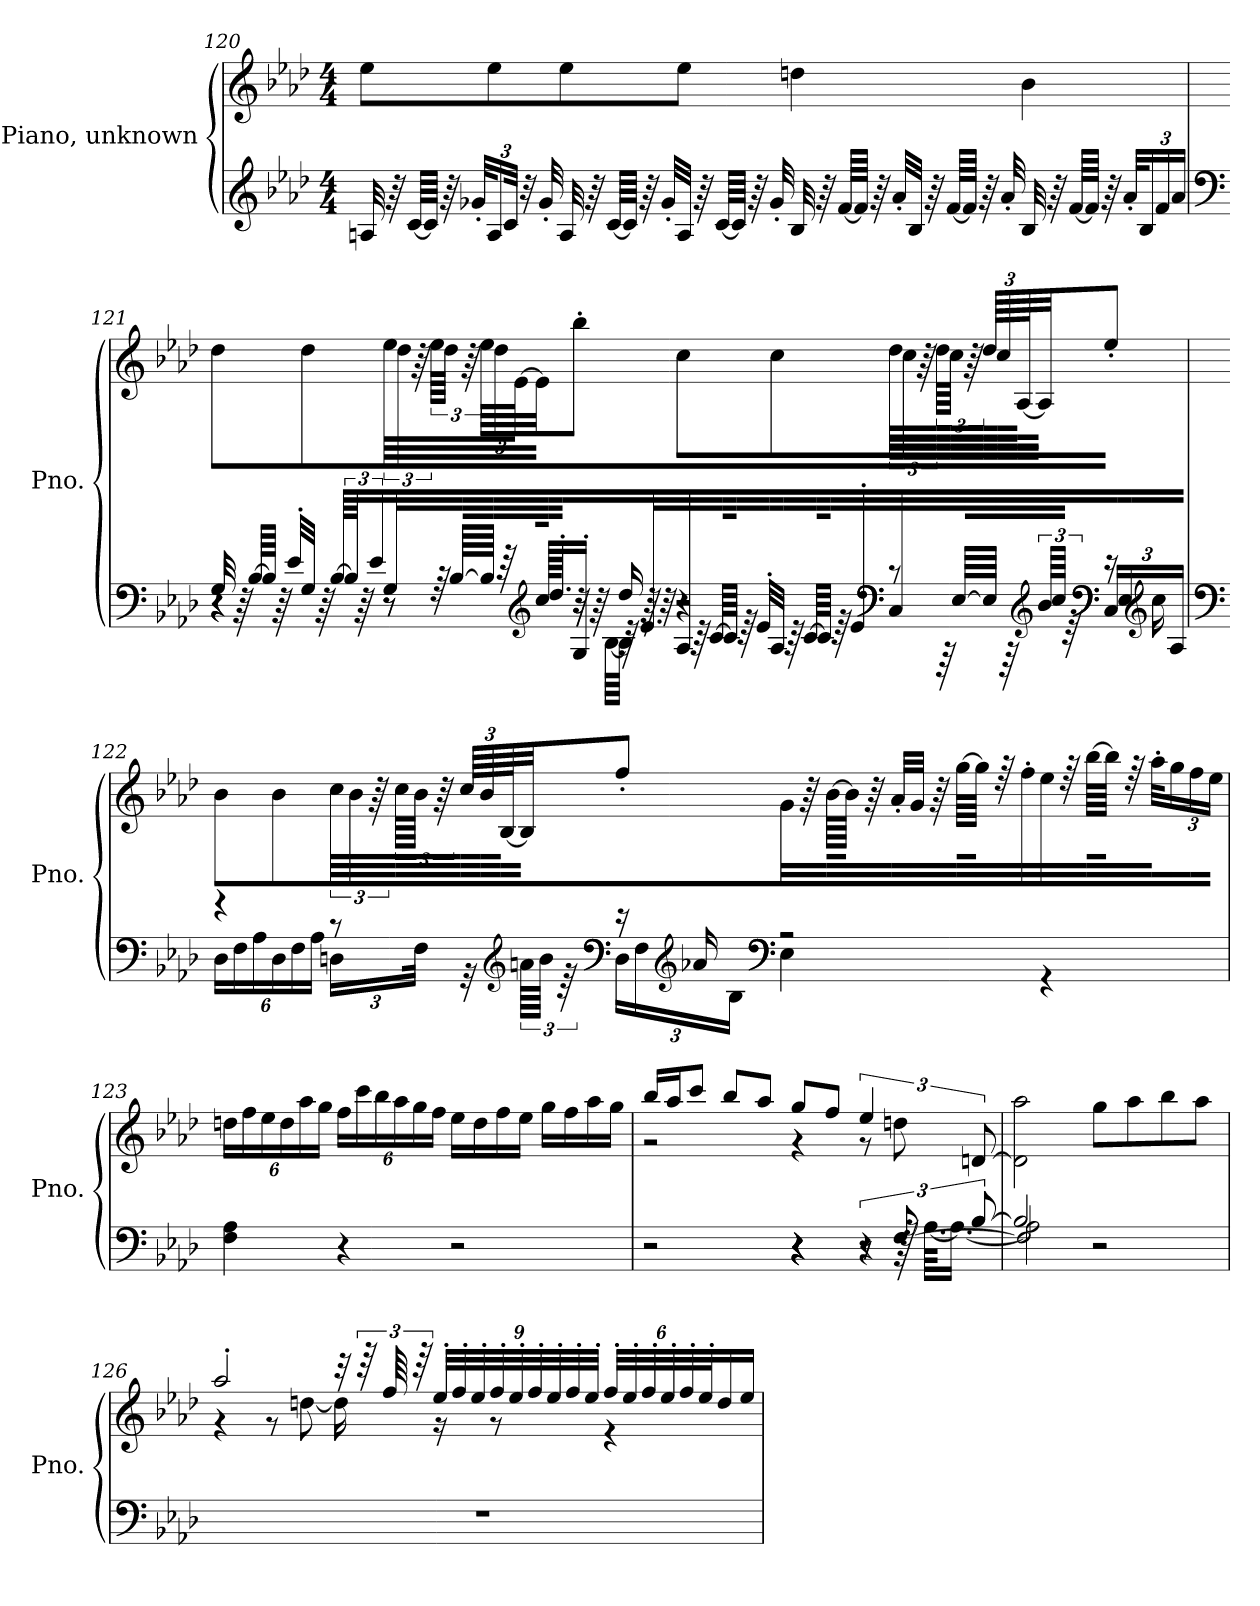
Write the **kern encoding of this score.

**kern	**kern
*part1	*part1
*staff2	*staff1
*I"Piano, unknown	*
*I'Pno.	*
!!LO:PB:g=z
*clefG2	*clefG2
*k[b-e-a-d-]	*k[b-e-a-d-]
*M4/4	*M4/4
=120	=120
32An/	8ee-\L
64r	.
[64c/LLLL	.
64c/JJJJ]	.
64r	.
32g-X'/KLL	.
*Xbrackettup	*
24A/	8ee-\
48c/JJk	.
32r	.
32g-'/	.
32A/	8ee-\
64r	.
[64c/LLLL	.
64c/JJJJ]	.
64r	.
32g-'/LLL	.
32A/JJJ	8ee-\J
64r	.
[64c/LLLL	.
64c/JJJJ]	.
64r	.
32g-'/	.
32B-/	4ddn\
64r	.
[64f/LLLL	.
64f/JJJJ]	.
64r	.
32a-'/LLL	.
32B-/JJJ	.
64r	.
[64f/LLLL	.
64f/JJJJ]	.
64r	.
32a-'/	.
32B-/	4b-\
64r	.
[64f/LLLL	.
64f/JJJJ]	.
64r	.
32a-'/KLL	.
24B-/	.
24f/	.
24a-/JJ	.
!!LO:LB:g=z
=121	=121
*clefF4	*
*^	*
*	*^	*
4r	4r	32G/	8dd-\L
.	.	64r	.
.	.	[64B-/LLLL	.
.	.	64B-/JJJJ]	.
.	.	64r	.
.	.	32e-'/LLL	.
.	.	32G/JJJ	8dd-\
.	.	64r	.
.	.	[64B-/LLLL	.
*	*	*brackettup	*
.	.	96B-/JJJJ]	.
.	.	96r	.
.	.	24e-/	.
8r	8r	32G/	96ee-\LLL
.	.	.	96dd-\JJJJ
.	.	.	96r
.	.	64r	96ee-\LLLL
.	.	.	96dd-\JJJJ
.	.	[64B-/LLLL	.
.	.	.	96r
*	*	*	*Xbrackettup
.	.	64B-/JJJJ]	96ee-\LLLL
.	.	.	96dd-\
.	.	64r	.
.	.	.	[96e-\J
*clefG2	*	*	*
.	.	128cc/KLLLL	32e-\JJ]
.	.	64.dd-'/JJ	.
16r	32r	16G'/JJ	8bb-'\J
.	64r	.	.
.	[64B-\LLLL	.	.
16dd-/	64B-\JJJJ]	64r	.
.	64r	32.e-/	.
.	32r	.	.
2r	4r	32A-/	8cc\L
.	.	64r	.
.	.	[64c/LLLL	.
.	.	64c/JJJJ]	.
.	.	64r	.
.	.	32e-'/LLL	.
.	.	32A-/JJJ	8cc\
.	.	64r	.
.	.	[64c/LLLL	.
.	.	64c/JJJJ]	.
.	.	64r	.
.	.	32e-'/	.
*clefF4	*	*	*
*	*	*	*brackettup
.	8r	32C/	96dd-\LLL
.	.	.	96cc\JJJJ
.	.	.	96r
.	.	64r	96dd-\LLLL
.	.	.	96cc\JJJJ
.	.	[64E-/LLLL	.
.	.	.	96r
*	*	*	*Xbrackettup
.	.	64E-/JJJJ]	96dd-/LLLL
.	.	.	96cc/
.	.	64r	.
.	.	.	[96A-/J
*clefG2	*	*	*
.	.	96b-/LLLL	32A-/JJ]
.	.	96cc/JJJJ	.
.	.	96r	.
*clefF4	*	*	*
*	*	*Xbrackettup	*
.	16r	24C/LL	8ee-'/J
.	.	24E-/	.
*clefG2	*	*	*
.	16cc\	.	.
.	.	24A-/JJ	.
*v	*v	*v	*
!!LO:LB:g=z
=122	=122
*clefF4	*
*^	*
4r	24D-\LL	8b-\L
.	24F\	.
.	24A-\	.
.	24D-\	8b-\
.	24F\	.
.	24A-\JJ	.
*	*	*brackettup
8r	24Dn\LL	96cc\LLL
.	.	96b-\JJJJ
.	.	96r
.	.	96cc\LLLL
.	48F\JJk	96b-\JJJJ
.	.	96r
*	*	*Xbrackettup
.	32r	96cc/LLLL
.	.	96b-/
.	.	[96B-/J
*clefG2	*	*
*	*brackettup	*
.	96an\LLLL	32B-/JJ]
.	96b-\JJJJ	.
.	96r	.
*clefF4	*	*
*	*Xbrackettup	*
16r	24D\LL	8ff'/J
.	24F\	.
*clefG2	*	*
16a-X/	.	.
.	24B-\JJ	.
*clefF4	*	*
2r	4E-\	32g/
.	.	64r
.	.	[64b-\LLLL
.	.	64b-\JJJJ]
.	.	64r
.	.	32a-'/LLL
.	.	32g/JJJ
.	.	64r
.	.	[64gg\LLLL
.	.	64gg\JJJJ]
.	.	64r
.	.	32ff'\
.	4r	32ee-\
.	.	64r
.	.	[64bb-\LLLL
.	.	64bb-\JJJJ]
.	.	64r
.	.	32aa-'\KLL
.	.	24gg\
.	.	24ff\
.	.	24ee-\JJ
*v	*v	*
!!LO:LB:g=z
=123	=123
4F\ 4A-\	24ddn\LL
.	24ff\
.	24ee-\
.	24dd\
.	24aa-\
.	24gg\JJ
4r	24ff\LL
.	24ccc\
.	24bb-\
.	24aa-\
.	24gg\
.	24ff\JJ
2r	16ee-\LL
.	16dd\
.	16ff\
.	16ee-\JJ
.	16gg\LL
.	16ff\
.	16aa-\
.	16gg\JJ
=124	=124
*^	*^
*	*^	*	*
2r	2r	2r	16bb-/LL	2r
.	.	.	16aa-/J	.
.	.	.	8ccc/J	.
.	.	.	8bb-/L	.
.	.	.	8aa-/J	.
4r	4r	4r	8gg/L	4r
.	.	.	8ff/J	.
*brackettup	*	*	*brackettup	*
6r	8r	8r	6ee-/	8r
.	128r	[8F/	.	8ddn\
.	[64.A-\KKLL	.	.	.
.	16.A-\JJ_	.	.	.
[12B-/	.	.	[12dn/	.
*	*	*	*v	*v
!!LO:LB:g=z
=125	=125	=125	=125
2B-/]	2A-\]	2F/]	2d\] 2aa-\
2r	2r	2r	8gg\L
.	.	.	8aa-\
.	.	.	8bb-\
.	.	.	8aa-\J
*v	*v	*v	*
=126	=126
*	*^
1r	2aa-'/	4r
.	.	8r
.	.	[8ddn\
.	32r	16dd\]
.	96r	.
.	96ff/	.
.	96r	.
*	*Xbrackettup	*
.	48ee-'/LLL	16r
.	48ff'/	.
.	48ee-'/	.
.	48ff'/	8r
.	48ee-'/	.
.	48ff'/	.
.	48ee-'/	.
.	48ff'/	.
.	48ee-'/JJJ	.
.	48ff'/LLL	4r
.	48ee-'/	.
.	48ff'/	.
.	48ee-'/	.
.	48ff'/	.
.	48ee-'/J	.
.	16dd/	.
.	16ee-/JJ	.
*	*v	*v
=	=
*-	*-
